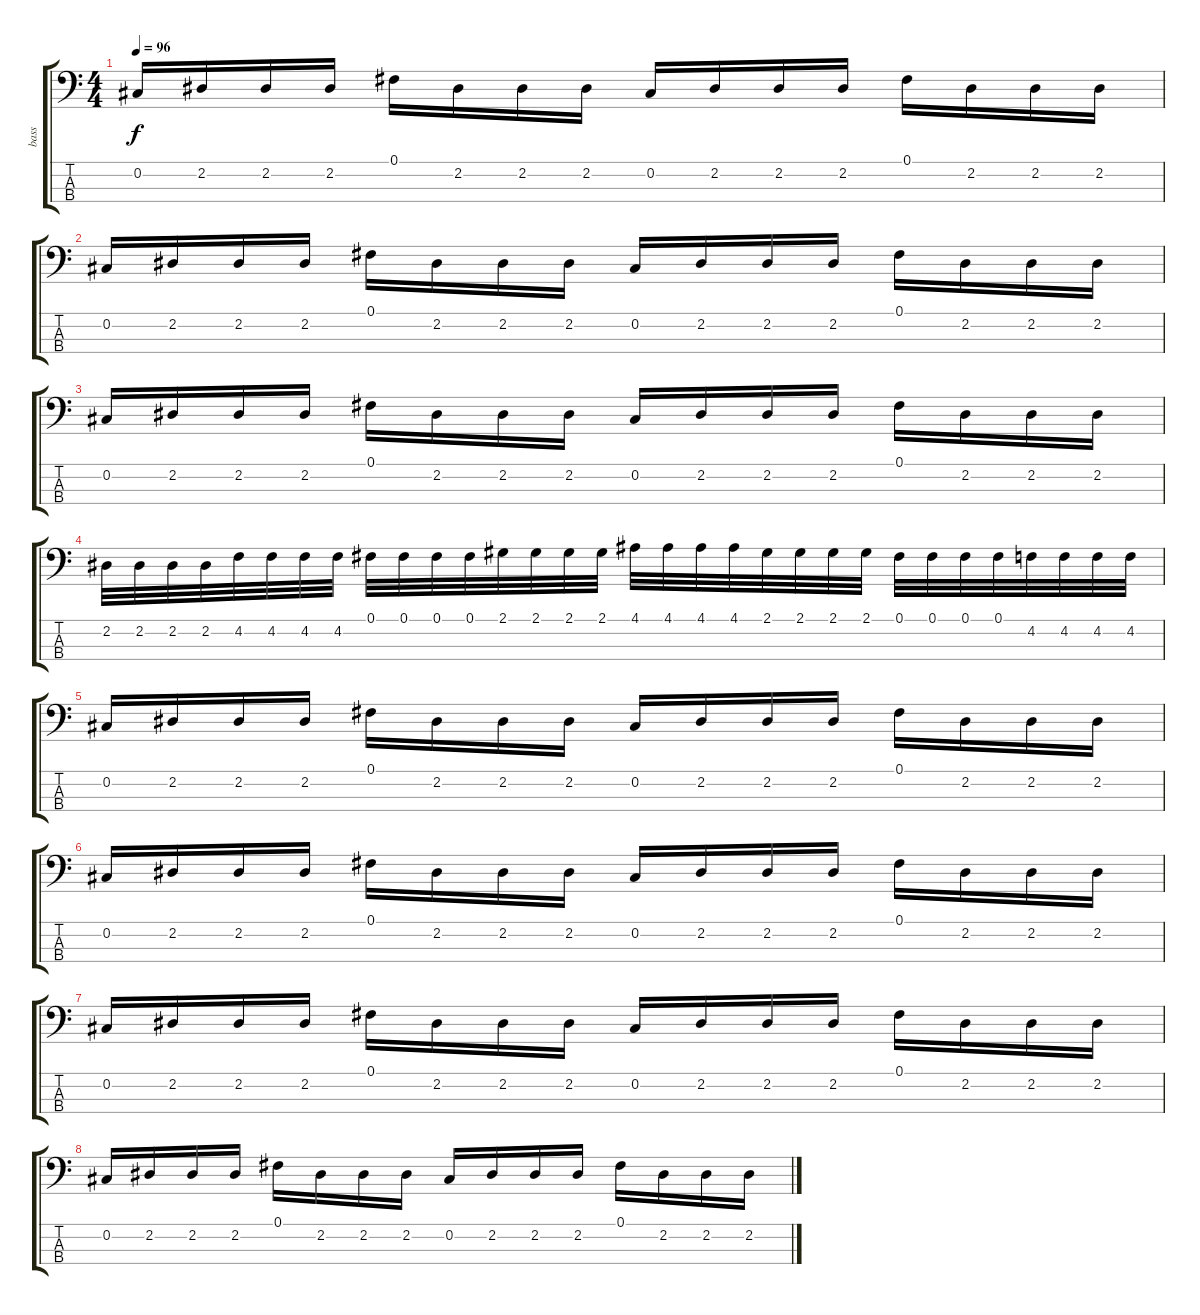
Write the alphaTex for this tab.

\track ("bass" "bass") {instrument electricbasspick}
\staff {score tabs}
\tuning (Gb2 Db2 Ab1 Eb1) {hide}
\ts (4 4)
\tempo 96
\clef f4
\ks c
0.2.16{dy f} 2.2.16 2.2.16 2.2.16 0.1.16 2.2.16 2.2.16 2.2.16 0.2.16 2.2.16 2.2.16 2.2.16 0.1.16 2.2.16 2.2.16 2.2.16 |
0.2.16 2.2.16 2.2.16 2.2.16 0.1.16 2.2.16 2.2.16 2.2.16 0.2.16 2.2.16 2.2.16 2.2.16 0.1.16 2.2.16 2.2.16 2.2.16 |
0.2.16 2.2.16 2.2.16 2.2.16 0.1.16 2.2.16 2.2.16 2.2.16 0.2.16 2.2.16 2.2.16 2.2.16 0.1.16 2.2.16 2.2.16 2.2.16 |
2.2.32 2.2.32 2.2.32 2.2.32 4.2.32 4.2.32 4.2.32 4.2.32 0.1.32 0.1.32 0.1.32 0.1.32 2.1.32 2.1.32 2.1.32 2.1.32 4.1.32 4.1.32 4.1.32 4.1.32 2.1.32 2.1.32 2.1.32 2.1.32 0.1.32 0.1.32 0.1.32 0.1.32 4.2.32 4.2.32 4.2.32 4.2.32 |
0.2.16 2.2.16 2.2.16 2.2.16 0.1.16 2.2.16 2.2.16 2.2.16 0.2.16 2.2.16 2.2.16 2.2.16 0.1.16 2.2.16 2.2.16 2.2.16 |
0.2.16 2.2.16 2.2.16 2.2.16 0.1.16 2.2.16 2.2.16 2.2.16 0.2.16 2.2.16 2.2.16 2.2.16 0.1.16 2.2.16 2.2.16 2.2.16 |
0.2.16 2.2.16 2.2.16 2.2.16 0.1.16 2.2.16 2.2.16 2.2.16 0.2.16 2.2.16 2.2.16 2.2.16 0.1.16 2.2.16 2.2.16 2.2.16 |
0.2.16 2.2.16 2.2.16 2.2.16 0.1.16 2.2.16 2.2.16 2.2.16 0.2.16 2.2.16 2.2.16 2.2.16 0.1.16 2.2.16 2.2.16 2.2.16
